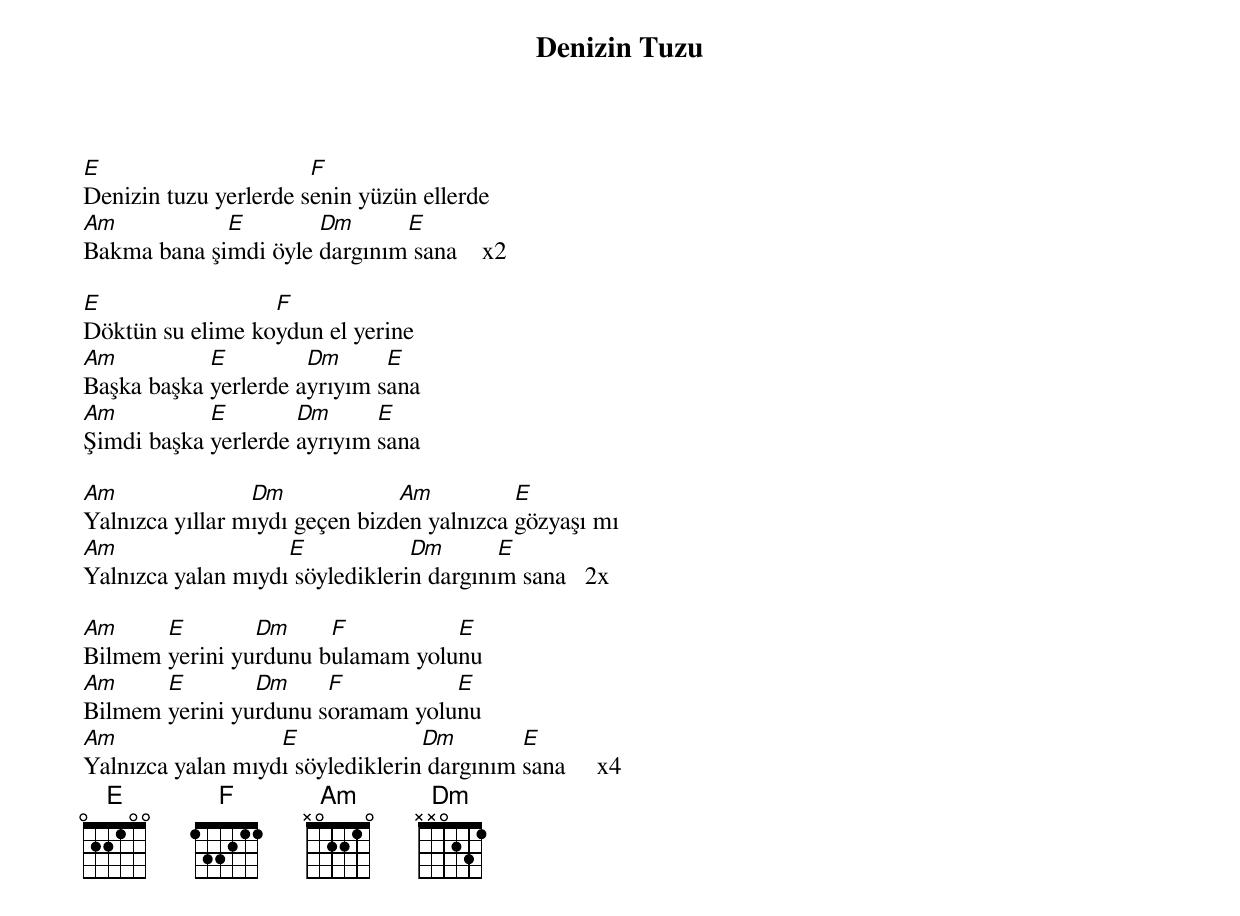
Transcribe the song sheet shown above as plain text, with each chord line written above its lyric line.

{title: Denizin Tuzu}
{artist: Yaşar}

E                      F
Denizin tuzu yerlerde senin yüzün ellerde
Am           E        Dm      E
Bakma bana şimdi öyle dargınım sana    x2

E                 F
Döktün su elime koydun el yerine
Am          E         Dm      E
Başka başka yerlerde ayrıyım sana
Am          E        Dm      E
Şimdi başka yerlerde ayrıyım sana

Am               Dm             Am          E
Yalnızca yıllar mıydı geçen bizden yalnızca gözyaşı mı
Am                  E            Dm       E
Yalnızca yalan mıydı söylediklerin dargınım sana   2x

Am     E        Dm     F          E
Bilmem yerini yurdunu bulamam yolunu
Am     E        Dm     F          E
Bilmem yerini yurdunu soramam yolunu
Am                 E              Dm        E
Yalnızca yalan mıydı söylediklerin dargınım sana     x4
